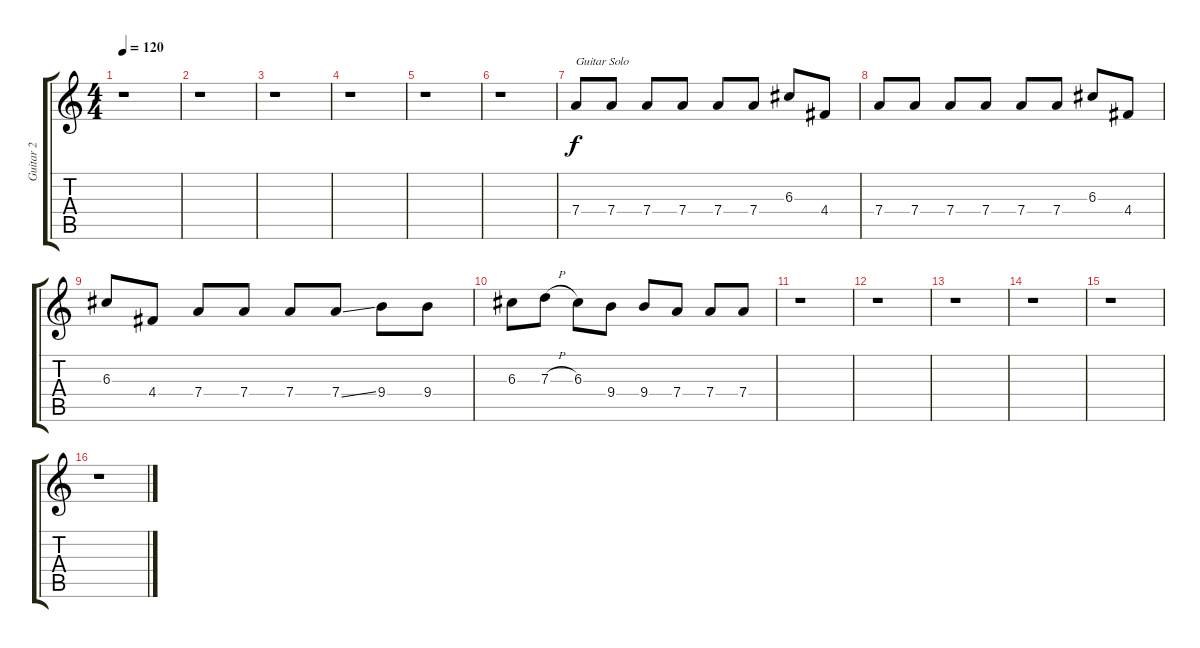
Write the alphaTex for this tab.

\track ("Guitar 2" "Guitar 2") {instrument distortionguitar}
\staff {score tabs}
\tuning (E4 B3 G3 D3 A2 E2) {hide}
\ts (4 4)
\tempo 120
\clef g2
\ks c
r.1{dy f} |
r.1 |
r.1 |
r.1 |
r.1 |
r.1 |
7.4.8{txt "Guitar Solo"} 7.4.8 7.4.8 7.4.8 7.4.8 7.4.8 6.3.8 4.4.8 |
7.4.8 7.4.8 7.4.8 7.4.8 7.4.8 7.4.8 6.3.8 4.4.8 |
6.3.8 4.4.8 7.4.8 7.4.8 7.4.8 7.4{ss}.8 9.4.8 9.4.8 |
6.3.8 7.3{h}.8 6.3.8 9.4.8 9.4.8 7.4.8 7.4.8 7.4.8 |
r.1 |
r.1 |
r.1 |
r.1 |
r.1 |
r.1
